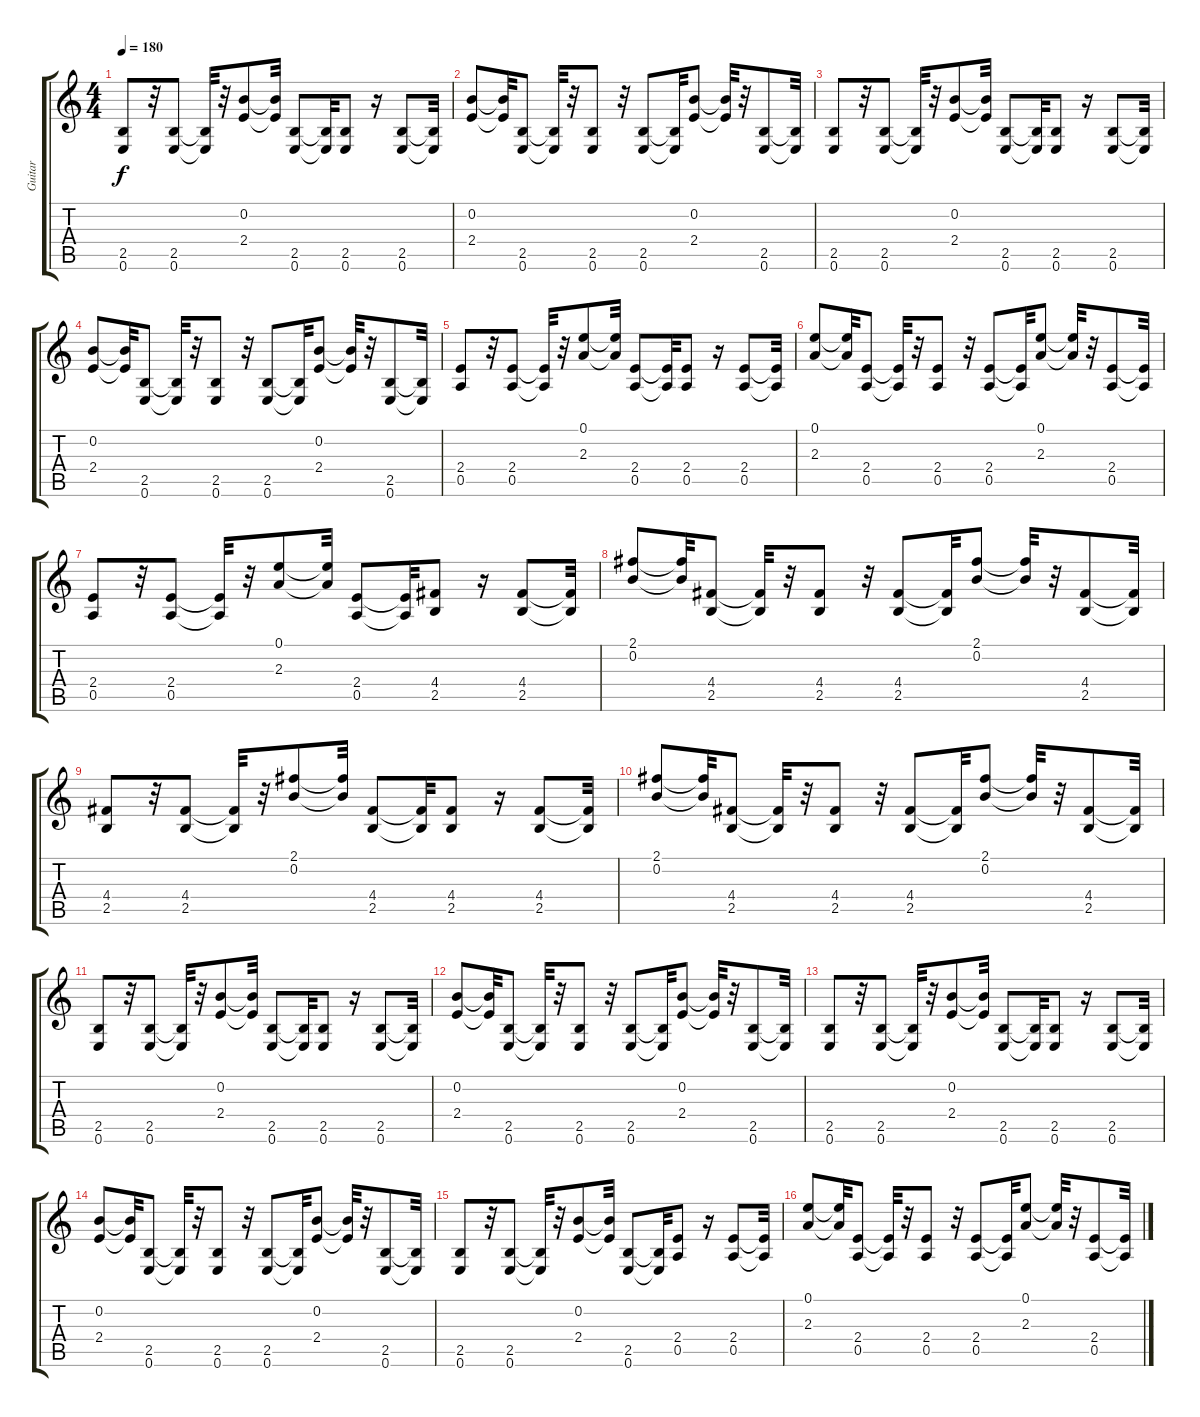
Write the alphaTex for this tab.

\track ("Guitar" "Guitar") {instrument distortionguitar}
\staff {score tabs}
\tuning (E4 B3 G3 D3 A2 E2) {hide}
\ts (4 4)
\tempo 180
\clef g2
\ks c
(2.5 0.6).8{dy f} r.32 (2.5 0.6).8 (2.5{t} 0.6{t}).32 r.32 (0.2 2.4).8 (0.2{t} 2.4{t}).32 (2.5 0.6).8 (2.5{t} 0.6{t}).32 (2.5 0.6).8 r.16 (2.5 0.6).8 (2.5{t} 0.6{t}).32 |
(0.2 2.4).8 (0.2{t} 2.4{t}).32 (2.5 0.6).8 (2.5{t} 0.6{t}).32 r.32 (2.5 0.6).8 r.32 (2.5 0.6).8 (2.5{t} 0.6{t}).32 (0.2 2.4).8 (0.2{t} 2.4{t}).32 r.32 (2.5 0.6).8 (2.5{t} 0.6{t}).32 |
(2.5 0.6).8 r.32 (2.5 0.6).8 (2.5{t} 0.6{t}).32 r.32 (0.2 2.4).8 (0.2{t} 2.4{t}).32 (2.5 0.6).8 (2.5{t} 0.6{t}).32 (2.5 0.6).8 r.16 (2.5 0.6).8 (2.5{t} 0.6{t}).32 |
(0.2 2.4).8 (0.2{t} 2.4{t}).32 (2.5 0.6).8 (2.5{t} 0.6{t}).32 r.32 (2.5 0.6).8 r.32 (2.5 0.6).8 (2.5{t} 0.6{t}).32 (0.2 2.4).8 (0.2{t} 2.4{t}).32 r.32 (2.5 0.6).8 (2.5{t} 0.6{t}).32 |
(2.4 0.5).8 r.32 (2.4 0.5).8 (2.4{t} 0.5{t}).32 r.32 (0.1 2.3).8 (0.1{t} 2.3{t}).32 (2.4 0.5).8 (2.4{t} 0.5{t}).32 (2.4 0.5).8 r.16 (2.4 0.5).8 (2.4{t} 0.5{t}).32 |
(0.1 2.3).8 (0.1{t} 2.3{t}).32 (2.4 0.5).8 (2.4{t} 0.5{t}).32 r.32 (2.4 0.5).8 r.32 (2.4 0.5).8 (2.4{t} 0.5{t}).32 (0.1 2.3).8 (0.1{t} 2.3{t}).32 r.32 (2.4 0.5).8 (2.4{t} 0.5{t}).32 |
(2.4 0.5).8 r.32 (2.4 0.5).8 (2.4{t} 0.5{t}).32 r.32 (0.1 2.3).8 (0.1{t} 2.3{t}).32 (2.4 0.5).8 (2.4{t} 0.5{t}).32 (4.4 2.5).8 r.16 (4.4 2.5).8 (4.4{t} 2.5{t}).32 |
(2.1 0.2).8 (2.1{t} 0.2{t}).32 (4.4 2.5).8 (4.4{t} 2.5{t}).32 r.32 (4.4 2.5).8 r.32 (4.4 2.5).8 (4.4{t} 2.5{t}).32 (2.1 0.2).8 (2.1{t} 0.2{t}).32 r.32 (4.4 2.5).8 (4.4{t} 2.5{t}).32 |
(4.4 2.5).8 r.32 (4.4 2.5).8 (4.4{t} 2.5{t}).32 r.32 (2.1 0.2).8 (2.1{t} 0.2{t}).32 (4.4 2.5).8 (4.4{t} 2.5{t}).32 (4.4 2.5).8 r.16 (4.4 2.5).8 (4.4{t} 2.5{t}).32 |
(2.1 0.2).8 (2.1{t} 0.2{t}).32 (4.4 2.5).8 (4.4{t} 2.5{t}).32 r.32 (4.4 2.5).8 r.32 (4.4 2.5).8 (4.4{t} 2.5{t}).32 (2.1 0.2).8 (2.1{t} 0.2{t}).32 r.32 (4.4 2.5).8 (4.4{t} 2.5{t}).32 |
(2.5 0.6).8 r.32 (2.5 0.6).8 (2.5{t} 0.6{t}).32 r.32 (0.2 2.4).8 (0.2{t} 2.4{t}).32 (2.5 0.6).8 (2.5{t} 0.6{t}).32 (2.5 0.6).8 r.16 (2.5 0.6).8 (2.5{t} 0.6{t}).32 |
(0.2 2.4).8 (0.2{t} 2.4{t}).32 (2.5 0.6).8 (2.5{t} 0.6{t}).32 r.32 (2.5 0.6).8 r.32 (2.5 0.6).8 (2.5{t} 0.6{t}).32 (0.2 2.4).8 (0.2{t} 2.4{t}).32 r.32 (2.5 0.6).8 (2.5{t} 0.6{t}).32 |
(2.5 0.6).8 r.32 (2.5 0.6).8 (2.5{t} 0.6{t}).32 r.32 (0.2 2.4).8 (0.2{t} 2.4{t}).32 (2.5 0.6).8 (2.5{t} 0.6{t}).32 (2.5 0.6).8 r.16 (2.5 0.6).8 (2.5{t} 0.6{t}).32 |
(0.2 2.4).8 (0.2{t} 2.4{t}).32 (2.5 0.6).8 (2.5{t} 0.6{t}).32 r.32 (2.5 0.6).8 r.32 (2.5 0.6).8 (2.5{t} 0.6{t}).32 (0.2 2.4).8 (0.2{t} 2.4{t}).32 r.32 (2.5 0.6).8 (2.5{t} 0.6{t}).32 |
(2.5 0.6).8 r.32 (2.5 0.6).8 (2.5{t} 0.6{t}).32 r.32 (0.2 2.4).8 (0.2{t} 2.4{t}).32 (2.5 0.6).8 (2.5{t} 0.6{t}).32 (2.4 0.5).8 r.16 (2.4 0.5).8 (2.4{t} 0.5{t}).32 |
(0.1 2.3).8 (0.1{t} 2.3{t}).32 (2.4 0.5).8 (2.4{t} 0.5{t}).32 r.32 (2.4 0.5).8 r.32 (2.4 0.5).8 (2.4{t} 0.5{t}).32 (0.1 2.3).8 (0.1{t} 2.3{t}).32 r.32 (2.4 0.5).8 (2.4{t} 0.5{t}).32
